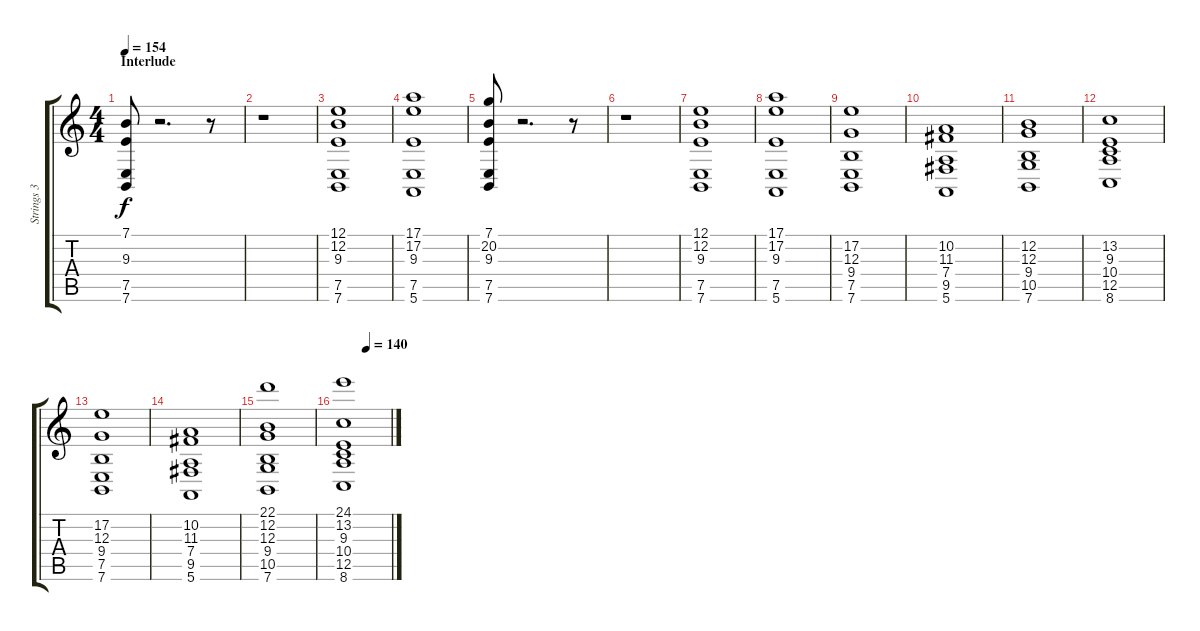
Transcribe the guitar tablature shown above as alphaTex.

\track ("Strings 3" "Strings 3") {instrument stringensemble1}
\staff {score tabs}
\tuning (E4 B3 G3 D3 A2 E2) {hide}
\ts (4 4)
\section ("" "Interlude")
\tempo 154
\clef g2
\ks c
(7.1 9.3 7.5 7.6).8{dy f} r.2{d} r.8 |
r.1 |
(12.1 12.2 9.3 7.5 7.6).1 |
(17.1 17.2 9.3 7.5 5.6).1 |
(7.1 20.2 9.3 7.5 7.6).8 r.2{d} r.8 |
r.1 |
(12.1 12.2 9.3 7.5 7.6).1 |
(17.1 17.2 9.3 7.5 5.6).1 |
(17.2 12.3 9.4 7.5 7.6).1 |
(10.2 11.3 7.4 9.5 5.6).1 |
(12.2 12.3 9.4 10.5 7.6).1 |
(13.2 9.3 10.4 12.5 8.6).1 |
(17.2 12.3 9.4 7.5 7.6).1 |
(10.2 11.3 7.4 9.5 5.6).1 |
(22.1 12.2 12.3 9.4 10.5 7.6).1 |
\tempo (140 0.5)
(24.1 13.2 9.3 10.4 12.5 8.6).1
